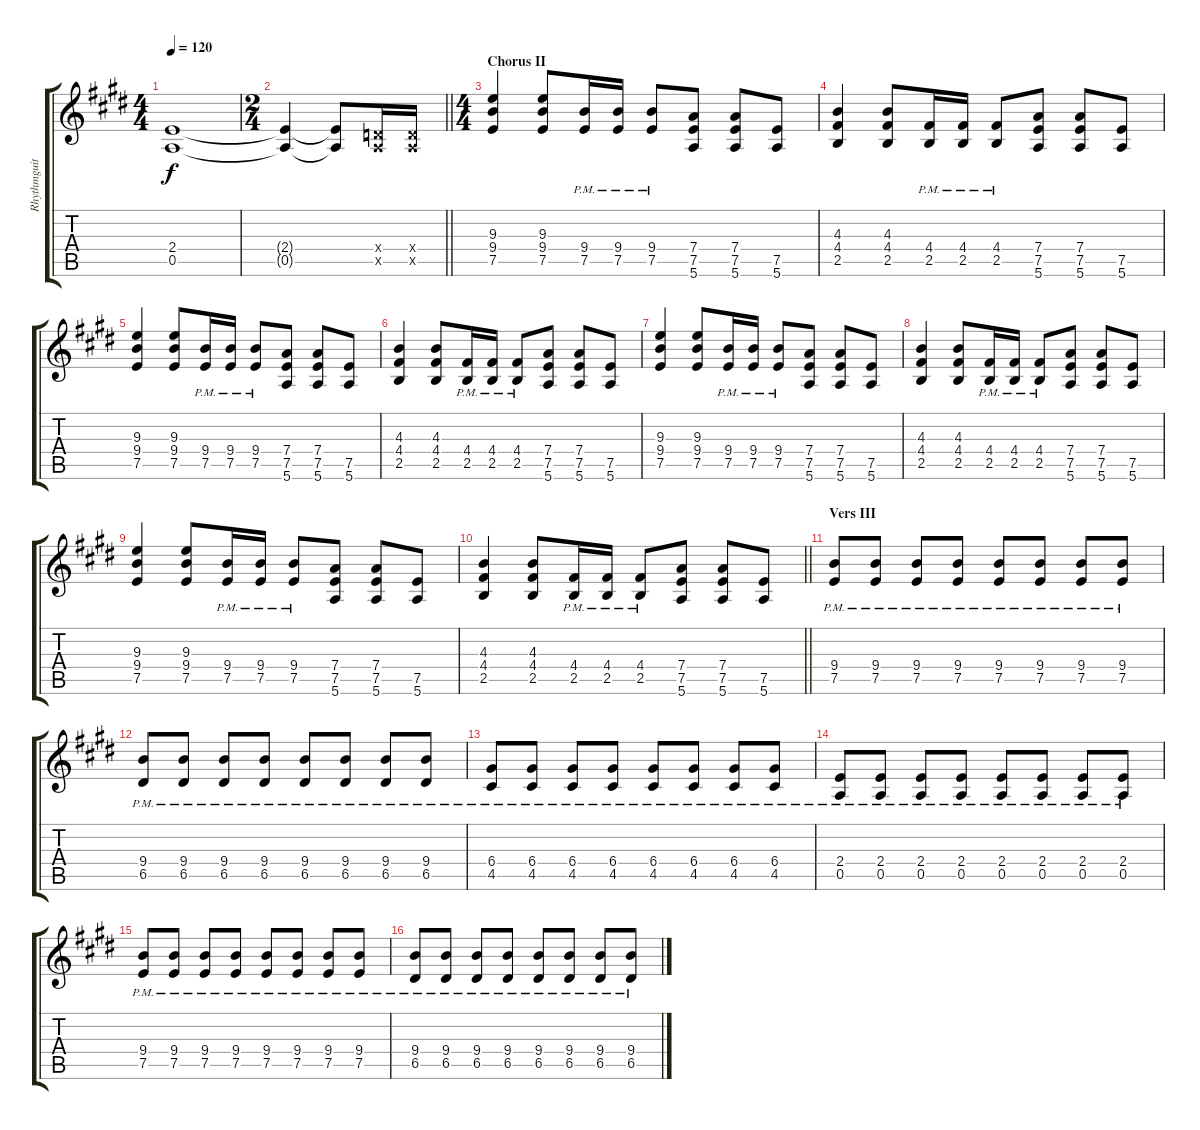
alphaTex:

\track ("Rhythmguitar" "Rhythmguit") {instrument distortionguitar}
\staff {score tabs}
\tuning (E4 B3 G3 D3 A2 E2) {hide}
\ts (4 4)
\tempo 120
\clef g2
\ks e
(2.4 0.5).1{dy f instrument distortionguitar} |
\ts (2 4)
\barLineRight lightlight
(2.4{t} 0.5{t}).4 (2.4{t} 0.5{t}).8 (0.4{x} 0.5{x}).16 (0.4{x} 0.5{x}).16 |
\ts (4 4)
\section ("" "Chorus II")
(9.3 9.4 7.5).4 (9.3 9.4 7.5).8 (9.4{pm} 7.5{pm}).16 (9.4{pm} 7.5{pm}).16 (9.4{pm} 7.5{pm}).8 (7.4 7.5 5.6).8 (7.4 7.5 5.6).8 (7.5 5.6).8 |
(4.3 4.4 2.5).4 (4.3 4.4 2.5).8 (4.4{pm} 2.5{pm}).16 (4.4{pm} 2.5{pm}).16 (4.4{pm} 2.5{pm}).8 (7.4 7.5 5.6).8 (7.4 7.5 5.6).8 (7.5 5.6).8 |
(9.3 9.4 7.5).4 (9.3 9.4 7.5).8 (9.4{pm} 7.5{pm}).16 (9.4{pm} 7.5{pm}).16 (9.4{pm} 7.5{pm}).8 (7.4 7.5 5.6).8 (7.4 7.5 5.6).8 (7.5 5.6).8 |
(4.3 4.4 2.5).4 (4.3 4.4 2.5).8 (4.4{pm} 2.5{pm}).16 (4.4{pm} 2.5{pm}).16 (4.4{pm} 2.5{pm}).8 (7.4 7.5 5.6).8 (7.4 7.5 5.6).8 (7.5 5.6).8 |
(9.3 9.4 7.5).4 (9.3 9.4 7.5).8 (9.4{pm} 7.5{pm}).16 (9.4{pm} 7.5{pm}).16 (9.4{pm} 7.5{pm}).8 (7.4 7.5 5.6).8 (7.4 7.5 5.6).8 (7.5 5.6).8 |
(4.3 4.4 2.5).4 (4.3 4.4 2.5).8 (4.4{pm} 2.5{pm}).16 (4.4{pm} 2.5{pm}).16 (4.4{pm} 2.5{pm}).8 (7.4 7.5 5.6).8 (7.4 7.5 5.6).8 (7.5 5.6).8 |
(9.3 9.4 7.5).4 (9.3 9.4 7.5).8 (9.4{pm} 7.5{pm}).16 (9.4{pm} 7.5{pm}).16 (9.4{pm} 7.5{pm}).8 (7.4 7.5 5.6).8 (7.4 7.5 5.6).8 (7.5 5.6).8 |
\barLineRight lightlight
(4.3 4.4 2.5).4 (4.3 4.4 2.5).8 (4.4{pm} 2.5{pm}).16 (4.4{pm} 2.5{pm}).16 (4.4{pm} 2.5{pm}).8 (7.4 7.5 5.6).8 (7.4 7.5 5.6).8 (7.5 5.6).8 |
\section ("" "Vers III")
(9.4{pm} 7.5{pm}).8 (9.4{pm} 7.5{pm}).8 (9.4{pm} 7.5{pm}).8 (9.4{pm} 7.5{pm}).8 (9.4{pm} 7.5{pm}).8 (9.4{pm} 7.5{pm}).8 (9.4{pm} 7.5{pm}).8 (9.4{pm} 7.5{pm}).8 |
(9.4{pm} 6.5{pm}).8 (9.4{pm} 6.5{pm}).8 (9.4{pm} 6.5{pm}).8 (9.4{pm} 6.5{pm}).8 (9.4{pm} 6.5{pm}).8 (9.4{pm} 6.5{pm}).8 (9.4{pm} 6.5{pm}).8 (9.4{pm} 6.5{pm}).8 |
(6.4{pm} 4.5{pm}).8 (6.4{pm} 4.5{pm}).8 (6.4{pm} 4.5{pm}).8 (6.4{pm} 4.5{pm}).8 (6.4{pm} 4.5{pm}).8 (6.4{pm} 4.5{pm}).8 (6.4{pm} 4.5{pm}).8 (6.4{pm} 4.5{pm}).8 |
(2.4{pm} 0.5{pm}).8 (2.4{pm} 0.5{pm}).8 (2.4{pm} 0.5{pm}).8 (2.4{pm} 0.5{pm}).8 (2.4{pm} 0.5{pm}).8 (2.4{pm} 0.5{pm}).8 (2.4{pm} 0.5{pm}).8 (2.4{pm} 0.5{pm}).8 |
(9.4{pm} 7.5{pm}).8 (9.4{pm} 7.5{pm}).8 (9.4{pm} 7.5{pm}).8 (9.4{pm} 7.5{pm}).8 (9.4{pm} 7.5{pm}).8 (9.4{pm} 7.5{pm}).8 (9.4{pm} 7.5{pm}).8 (9.4{pm} 7.5{pm}).8 |
(9.4{pm} 6.5{pm}).8 (9.4{pm} 6.5{pm}).8 (9.4{pm} 6.5{pm}).8 (9.4{pm} 6.5{pm}).8 (9.4{pm} 6.5{pm}).8 (9.4{pm} 6.5{pm}).8 (9.4{pm} 6.5{pm}).8 (9.4{pm} 6.5{pm}).8
